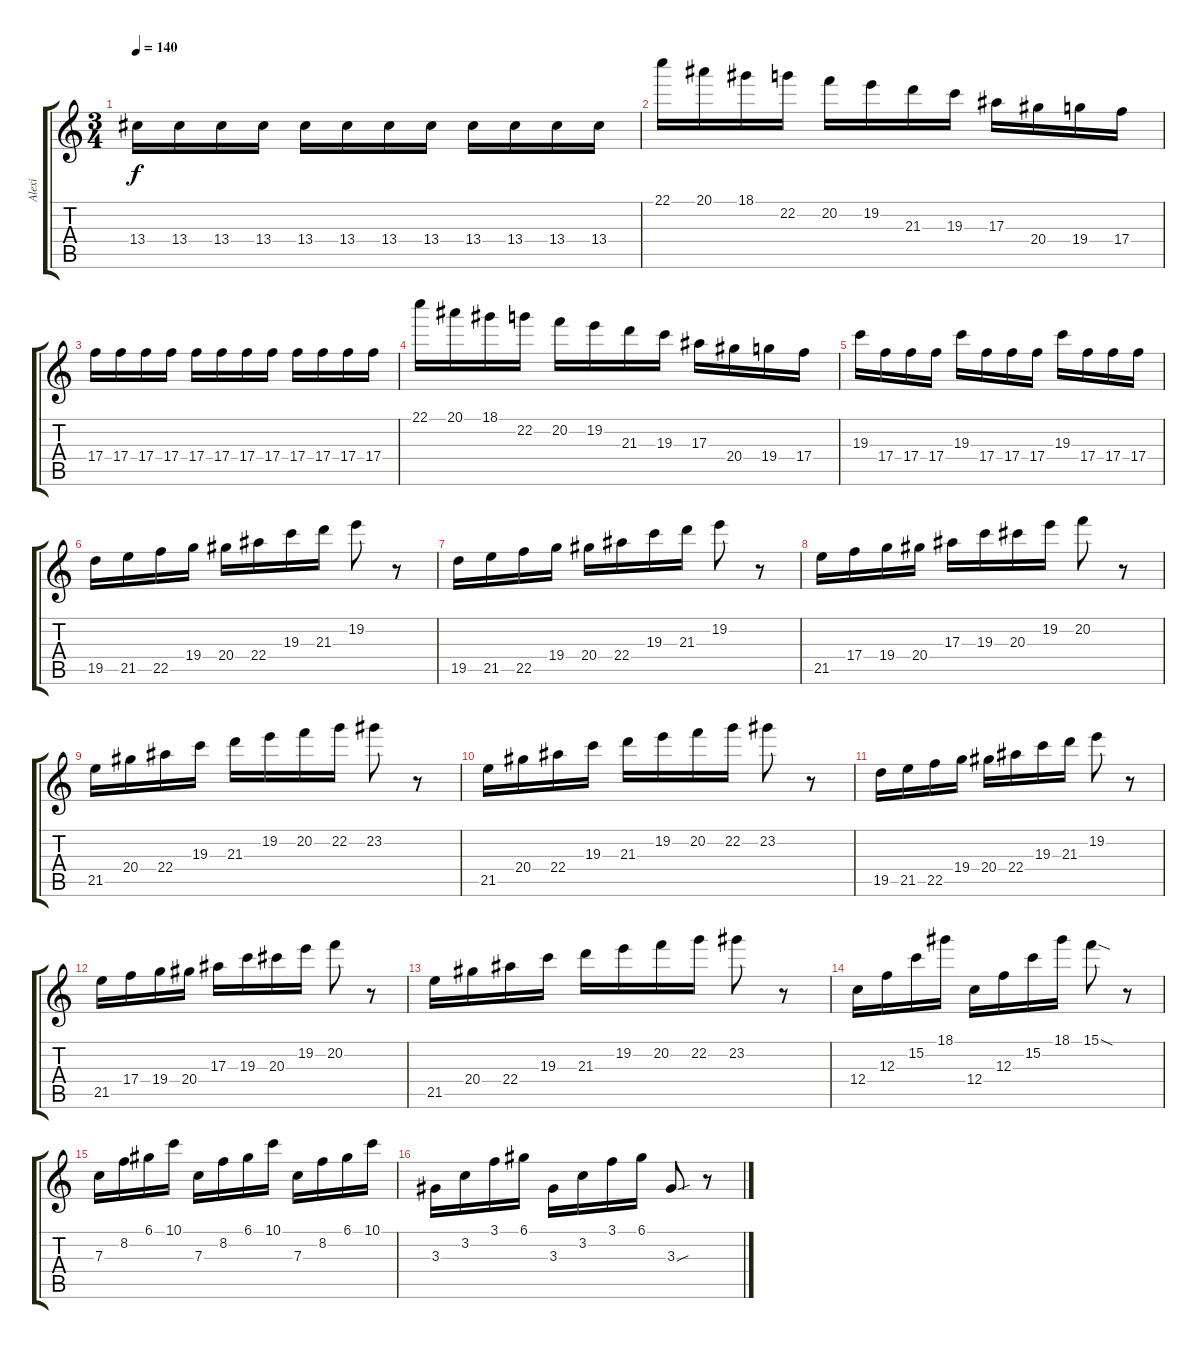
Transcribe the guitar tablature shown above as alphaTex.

\track ("Alexi" "Alexi") {instrument overdrivenguitar}
\staff {score tabs}
\tuning (D4 A3 F3 C3 G2 D2) {hide}
\ts (3 4)
\tempo 140
\clef g2
\ks c
13.4.16{dy f} 13.4.16 13.4.16 13.4.16 13.4.16 13.4.16 13.4.16 13.4.16 13.4.16 13.4.16 13.4.16 13.4.16 |
22.1.16 20.1.16 18.1.16 22.2.16 20.2.16 19.2.16 21.3.16 19.3.16 17.3.16 20.4.16 19.4.16 17.4.16 |
17.4.16 17.4.16 17.4.16 17.4.16 17.4.16 17.4.16 17.4.16 17.4.16 17.4.16 17.4.16 17.4.16 17.4.16 |
22.1.16 20.1.16 18.1.16 22.2.16 20.2.16 19.2.16 21.3.16 19.3.16 17.3.16 20.4.16 19.4.16 17.4.16 |
19.3.16 17.4.16 17.4.16 17.4.16 19.3.16 17.4.16 17.4.16 17.4.16 19.3.16 17.4.16 17.4.16 17.4.16 |
19.5.16 21.5.16 22.5.16 19.4.16 20.4.16 22.4.16 19.3.16 21.3.16 19.2.8 r.8 |
19.5.16 21.5.16 22.5.16 19.4.16 20.4.16 22.4.16 19.3.16 21.3.16 19.2.8 r.8 |
21.5.16 17.4.16 19.4.16 20.4.16 17.3.16 19.3.16 20.3.16 19.2.16 20.2.8 r.8 |
21.5.16 20.4.16 22.4.16 19.3.16 21.3.16 19.2.16 20.2.16 22.2.16 23.2.8 r.8 |
21.5.16 20.4.16 22.4.16 19.3.16 21.3.16 19.2.16 20.2.16 22.2.16 23.2.8 r.8 |
19.5.16 21.5.16 22.5.16 19.4.16 20.4.16 22.4.16 19.3.16 21.3.16 19.2.8 r.8 |
21.5.16 17.4.16 19.4.16 20.4.16 17.3.16 19.3.16 20.3.16 19.2.16 20.2.8 r.8 |
21.5.16 20.4.16 22.4.16 19.3.16 21.3.16 19.2.16 20.2.16 22.2.16 23.2.8 r.8 |
12.4.16 12.3.16 15.2.16 18.1.16 12.4.16 12.3.16 15.2.16 18.1.16 15.1{sod}.8 r.8 |
7.3.16 8.2.16 6.1.16 10.1.16 7.3.16 8.2.16 6.1.16 10.1.16 7.3.16 8.2.16 6.1.16 10.1.16 |
3.3.16 3.2.16 3.1.16 6.1.16 3.3.16 3.2.16 3.1.16 6.1.16 3.3{sou}.8 r.8
